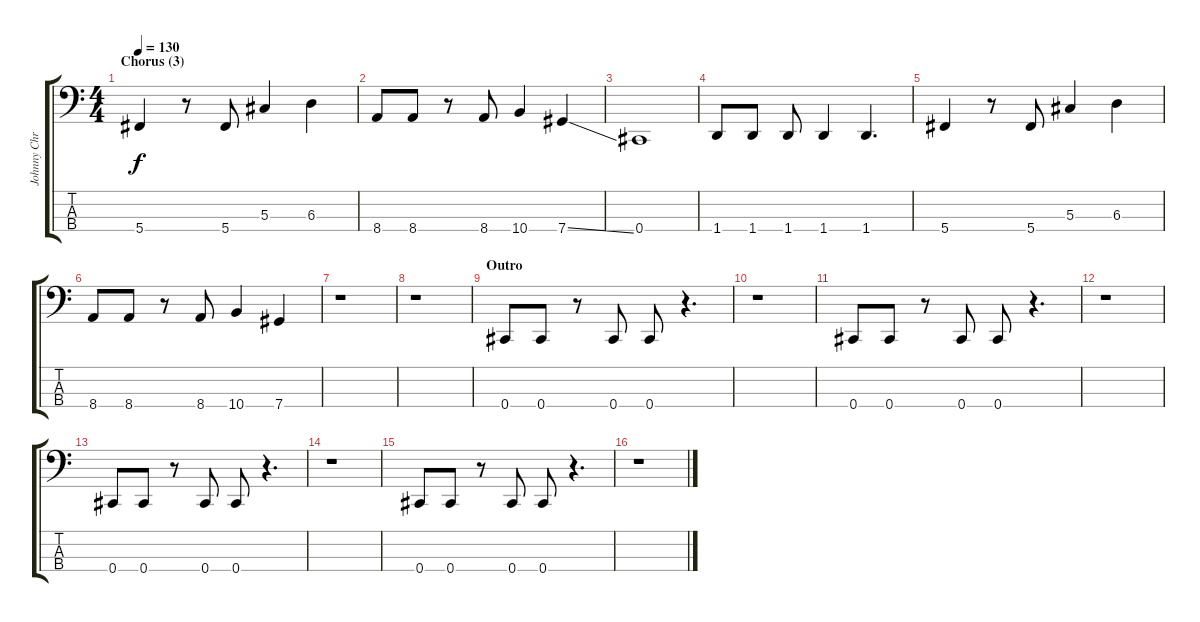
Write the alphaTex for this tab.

\track ("Johnny Christ (Bass)" "Johnny Chr") {instrument electricbassfinger}
\staff {score tabs}
\tuning (Gb2 Db2 Ab1 Db1) {hide}
\ts (4 4)
\section ("" "Chorus (3)")
\tempo 130
\clef f4
\ks c
5.4.4{dy f} r.8 5.4.8 5.3.4 6.3.4 |
8.4.8 8.4.8 r.8 8.4.8 10.4.4 7.4{ss}.4 |
0.4.1 |
1.4.8 1.4.8 1.4.8 1.4.4 1.4.4{d} |
5.4.4 r.8 5.4.8 5.3.4 6.3.4 |
8.4.8 8.4.8 r.8 8.4.8 10.4.4 7.4.4 |
r.1 |
r.1 |
\section ("" "Outro")
0.4.8 0.4.8 r.8 0.4.8 0.4.8 r.4{d} |
r.1 |
0.4.8 0.4.8 r.8 0.4.8 0.4.8 r.4{d} |
r.1 |
0.4.8 0.4.8 r.8 0.4.8 0.4.8 r.4{d} |
r.1 |
0.4.8 0.4.8 r.8 0.4.8 0.4.8 r.4{d} |
r.1
